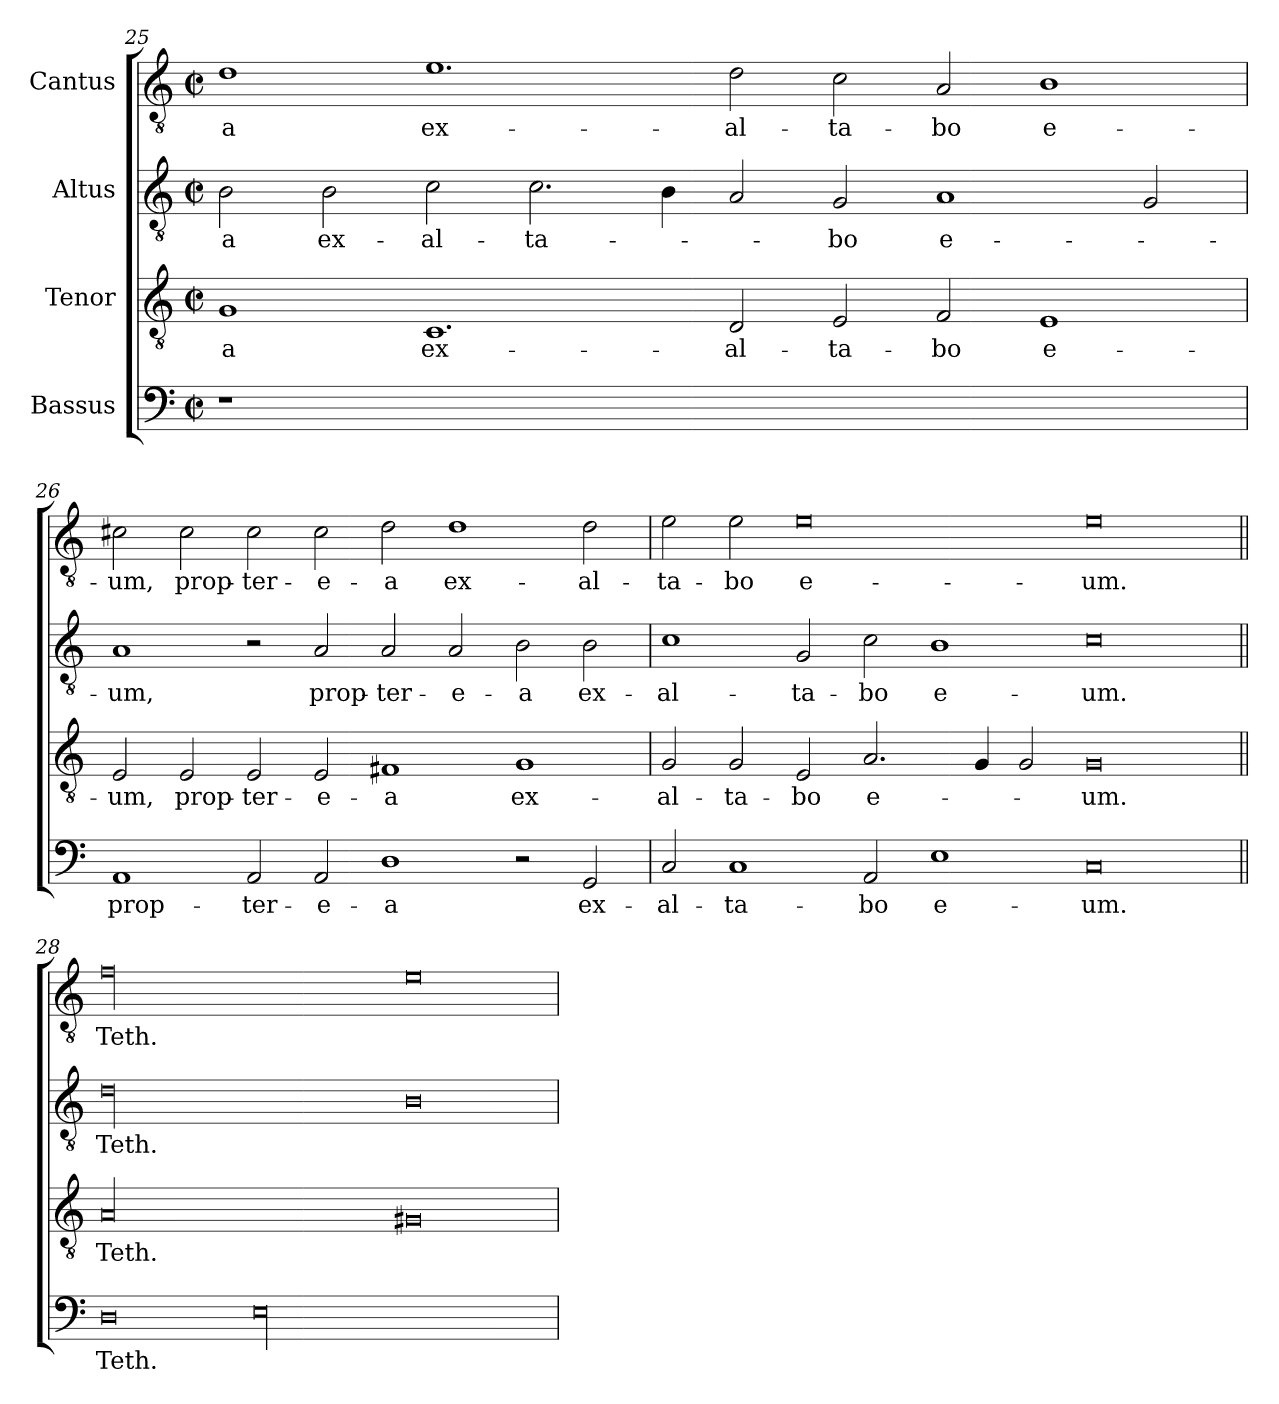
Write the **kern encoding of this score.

**kern	**text	**kern	**text	**kern	**text	**kern	**text
*part4	*part4	*part3	*part3	*part2	*part2	*part1	*part1
*staff4	*staff4	*staff3	*staff3	*staff2	*staff2	*staff1	*staff1
*I"Bassus	*	*I"Tenor	*	*I"Altus	*	*I"Cantus	*
*clefF4	*	*clefGv2	*	*clefGv2	*	*clefGv2	*
*k[]	*	*k[]	*	*k[]	*	*k[]	*
*C:	*	*C:	*	*C:	*	*C:	*
*M2/2	*	*M2/2	*	*M2/2	*	*M2/2	*
*met(c|)	*	*met(c|)	*	*met(c|)	*	*met(c|)	*
=25	=25	=25	=25	=25	=25	=25	=25
!	!	!	!LO:LY:b	!	!LO:LY:b	!	!LO:LY:b
1r	.	1G	-a	2B\	-a	1d	-a
!	!	!	!	!	!LO:LY:b	!	!
.	.	.	.	2B\	ex-	.	.
!	!	!	!LO:LY:b	!	!LO:LY:b	!	!LO:LY:b
00ryy	.	1.C	ex-	2c\	-al-	1.e	ex-
!	!	!	!	!	!LO:LY:b	!	!
.	.	.	.	2.c\	-ta-	.	.
.	.	.	.	4B\	.	.	.
!	!	!	!LO:LY:b	!	!	!	!LO:LY:b
.	.	2D/	-al-	2A/	.	2d\	-al-
!	!	!	!LO:LY:b	!	!LO:LY:b	!	!LO:LY:b
.	.	2E/	-ta-	2G/	-bo	2c\	-ta-
!	!	!	!LO:LY:b	!	!LO:LY:b	!	!LO:LY:b
.	.	2F/	-bo	1A	e-	2A/	-bo
!	!	!	!LO:LY:b	!	!	!	!LO:LY:b
.	.	1E	e-	.	.	1B	e-
.	.	.	.	2G/	.	.	.
=26	=26	=26	=26	=26	=26	=26	=26
!	!LO:LY:b	!	!LO:LY:b	!	!LO:LY:b	!	!LO:LY:b
1AA	prop-	2E/	-um,	1A	-um,	2c#X\	-um,
!	!	!	!LO:LY:b	!	!	!	!LO:LY:b
.	.	2E/	prop-	.	.	2c#\	prop-
!	!LO:LY:b	!	!LO:LY:b	!	!	!	!LO:LY:b
2AA/	-ter-	2E/	-ter-	2r	.	2c#\	-ter-
!	!LO:LY:b	!	!LO:LY:b	!	!LO:LY:b	!	!LO:LY:b
2AA/	-e-	2E/	-e-	2A/	prop-	2c#\	-e-
!	!LO:LY:b	!	!LO:LY:b	!	!LO:LY:b	!	!LO:LY:b
1D	-a	1F#	-a	2A/	-ter-	2d\	-a
!	!	!	!	!	!LO:LY:b	!	!LO:LY:b
.	.	.	.	2A/	-e-	1d	ex-
!	!	!	!LO:LY:b	!	!LO:LY:b	!	!
2r	.	1G	ex-	2B\	-a	.	.
!	!LO:LY:b	!	!	!	!LO:LY:b	!	!LO:LY:b
2GG/	ex-	.	.	2B\	ex-	2d\	-al-
=27	=27	=27	=27	=27	=27	=27	=27
!	!LO:LY:b	!	!LO:LY:b	!	!LO:LY:b	!	!LO:LY:b
2C/	-al-	2G/	-al-	1c	-al-	2e\	-ta-
!	!LO:LY:b	!	!LO:LY:b	!	!	!	!LO:LY:b
1C	-ta-	2G/	-ta-	.	.	2e\	-bo
!	!	!	!LO:LY:b	!	!LO:LY:b	!	!LO:LY:b
.	.	2E/	-bo	2G/	-ta-	0e	e-
!	!LO:LY:b	!	!LO:LY:b	!	!LO:LY:b	!	!
2AA/	-bo	2.A/	e-	2c\	-bo	.	.
!	!LO:LY:b	!	!	!	!LO:LY:b	!	!
1E	e-	.	.	1B	e-	.	.
.	.	4G/	.	.	.	.	.
.	.	2G/	.	.	.	.	.
!	!LO:LY:b	!	!LO:LY:b	!	!LO:LY:b	!	!LO:LY:b
0C	-um.	0G	-um.	0c	-um.	0e	-um.
!!LO:PB:g=z
=28||	=28||	=28||	=28||	=28||	=28||	=28||	=28||
!	!LO:LY:b	!	!LO:LY:b	!	!LO:LY:b	!	!LO:LY:b
0D	Teth.	00A	Teth.	00d	Teth.	00f	Teth.
00E	.	.	.	.	.	.	.
.	.	0G#X	.	0B	.	0e	.
=	=	=	=	=	=	=	=
*-	*-	*-	*-	*-	*-	*-	*-
